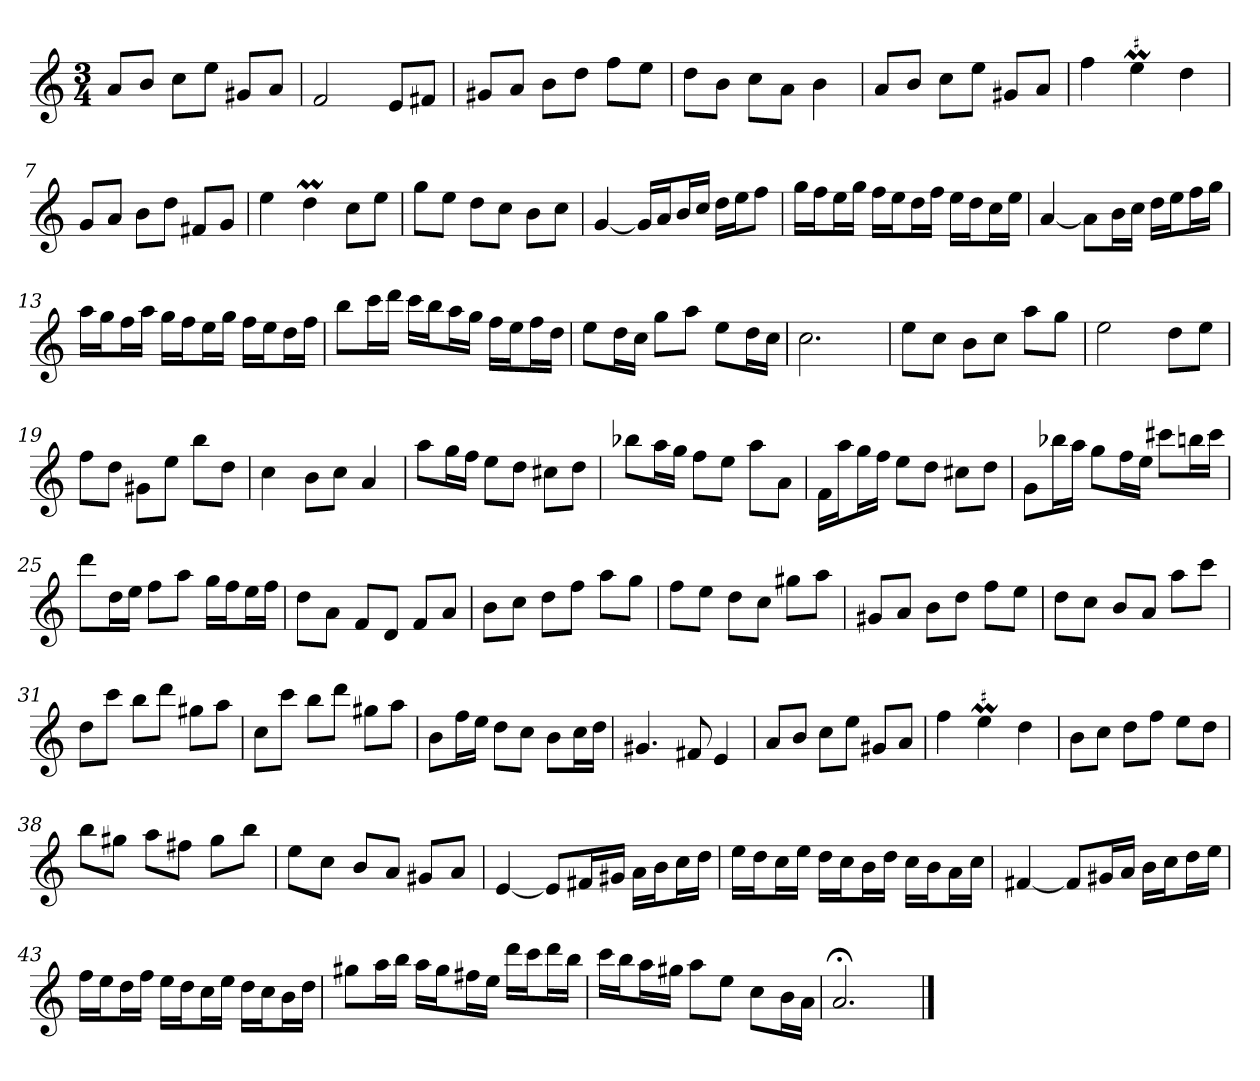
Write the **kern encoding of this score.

**kern
*part1
*staff1
*M3/4
=1
8aL
8bJ
8ccL
8eeJ
8g#XL
8aJ
=2
2f
8eL
8f#XJ
=3
8g#XL
8aJ
8bL
8ddJ
8ffL
8eeJ
=4
8ddL
8bJ
8ccL
8aJ
4b
=5
8aL
8bJ
8ccL
8eeJ
8g#XL
8aJ
=6
4ff
!LO:MOR:acc=#
4eeM
4dd
=7
8gL
8aJ
8bL
8ddJ
8f#XL
8gJ
=8
4ee
4ddM
8ccL
8eeJ
=9
8ggL
8eeJ
8ddL
8ccJ
8bL
8ccJ
=10
[4g
16gLL]
16aJ
16bL
16ccJJ
16ddLL
16eeJ
8ffJ
=11
16ggLL
16ffJ
16eeL
16ggJJ
16ffLL
16eeJ
16ddL
16ffJJ
16eeLL
16ddJ
16ccL
16eeJJ
=12
[4a
8aL]
16bL
16ccJJ
16ddLL
16eeJ
16ffL
16ggJJ
=13
16aaLL
16ggJ
16ffL
16aaJJ
16ggLL
16ffJ
16eeL
16ggJJ
16ffLL
16eeJ
16ddL
16ffJJ
=14
8bbL
16cccL
16dddJJ
16cccLL
16bbJ
16aaL
16ggJJ
16ffLL
16eeJ
16ffL
16ddJJ
=15
8eeL
16ddL
16ccJJ
8ggL
8aaJ
8eeL
16ddL
16ccJJ
=16
2.cc
=17
8eeL
8ccJ
8bL
8ccJ
8aaL
8ggJ
=18
2ee
8ddL
8eeJ
=19
8ffL
8ddJ
8g#XL
8eeJ
8bbL
8ddJ
=20
4cc
8bL
8ccJ
4a
=21
8aaL
16ggL
16ffJJ
8eeL
8ddJ
8cc#XL
8ddJ
=22
8bb-XL
16aaL
16ggJJ
8ffL
8eeJ
8aaL
8aJ
=23
16fLL
16aaJ
16ggL
16ffJJ
8eeL
8ddJ
8cc#XL
8ddJ
=24
8gL
16bb-XL
16aaJJ
8ggL
16ffL
16eeJJ
8ccc#XL
16bbnL
16ccc#JJ
=25
8dddL
16ddL
16eeJJ
8ffL
8aaJ
16ggLL
16ffJ
16eeL
16ffJJ
=26
8ddL
8aJ
8fL
8dJ
8fL
8aJ
=27
8bL
8ccJ
8ddL
8ffJ
8aaL
8ggJ
=28
8ffL
8eeJ
8ddL
8ccJ
8gg#XL
8aaJ
=29
8g#XL
8aJ
8bL
8ddJ
8ffL
8eeJ
=30
8ddL
8ccJ
8bL
8aJ
8aaL
8cccJ
=31
8ddL
8cccJ
8bbL
8dddJ
8gg#XL
8aaJ
=32
8ccL
8cccJ
8bbL
8dddJ
8gg#XL
8aaJ
=33
8bL
16ffL
16eeJJ
8ddL
8ccJ
8bL
16ccL
16ddJJ
=34
4.g#X
8f#X
4e
=35
8aL
8bJ
8ccL
8eeJ
8g#XL
8aJ
=36
4ff
!LO:MOR:acc=#
4eeM
4dd
=37
8bL
8ccJ
8ddL
8ffJ
8eeL
8ddJ
=38
8bbL
8gg#XJ
8aaL
8ff#XJ
8gg#L
8bbJ
=39
8eeL
8ccJ
8bL
8aJ
8g#XL
8aJ
=40
[4e
8eL]
16f#XL
16g#XJJ
16aLL
16bJ
16ccL
16ddJJ
=41
16eeLL
16ddJ
16ccL
16eeJJ
16ddLL
16ccJ
16bL
16ddJJ
16ccLL
16bJ
16aL
16ccJJ
=42
[4f#X
8f#L]
16g#XL
16aJJ
16bLL
16ccJ
16ddL
16eeJJ
=43
16ffLL
16eeJ
16ddL
16ffJJ
16eeLL
16ddJ
16ccL
16eeJJ
16ddLL
16ccJ
16bL
16ddJJ
=44
8gg#XL
16aaL
16bbJJ
16aaLL
16gg#J
16ff#XL
16eeJJ
16dddLL
16cccJ
16dddL
16bbJJ
=45
16cccLL
16bbJ
16aaL
16gg#XJJ
8aaL
8eeJ
8ccL
16bL
16aJJ
=46
2.a;<
==
*-
